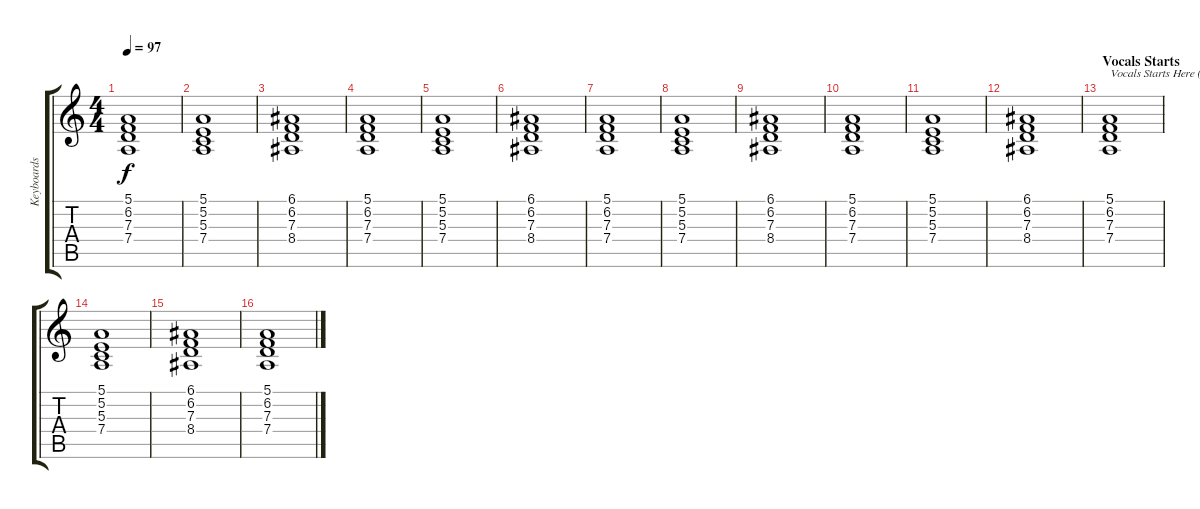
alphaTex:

\track ("Keyboards" "Keyboards") {instrument pad2warm}
\staff {score tabs}
\tuning (E4 B3 G3 D3 A2 E2) {hide}
\ts (4 4)
\tempo 97
\clef g2
\ks c
(5.1 6.2 7.3 7.4).1{dy f instrument pad2warm} |
(5.1 5.2 5.3 7.4).1 |
(6.1 6.2 7.3 8.4).1 |
(5.1 6.2 7.3 7.4).1 |
(5.1 5.2 5.3 7.4).1 |
(6.1 6.2 7.3 8.4).1 |
(5.1 6.2 7.3 7.4).1 |
(5.1 5.2 5.3 7.4).1 |
(6.1 6.2 7.3 8.4).1 |
(5.1 6.2 7.3 7.4).1 |
(5.1 5.2 5.3 7.4).1 |
(6.1 6.2 7.3 8.4).1 |
\section ("" "Vocals Starts")
(5.1 6.2 7.3 7.4).1{txt "Vocals Starts Here (Are You There)"} |
(5.1 5.2 5.3 7.4).1 |
(6.1 6.2 7.3 8.4).1 |
(5.1 6.2 7.3 7.4).1
